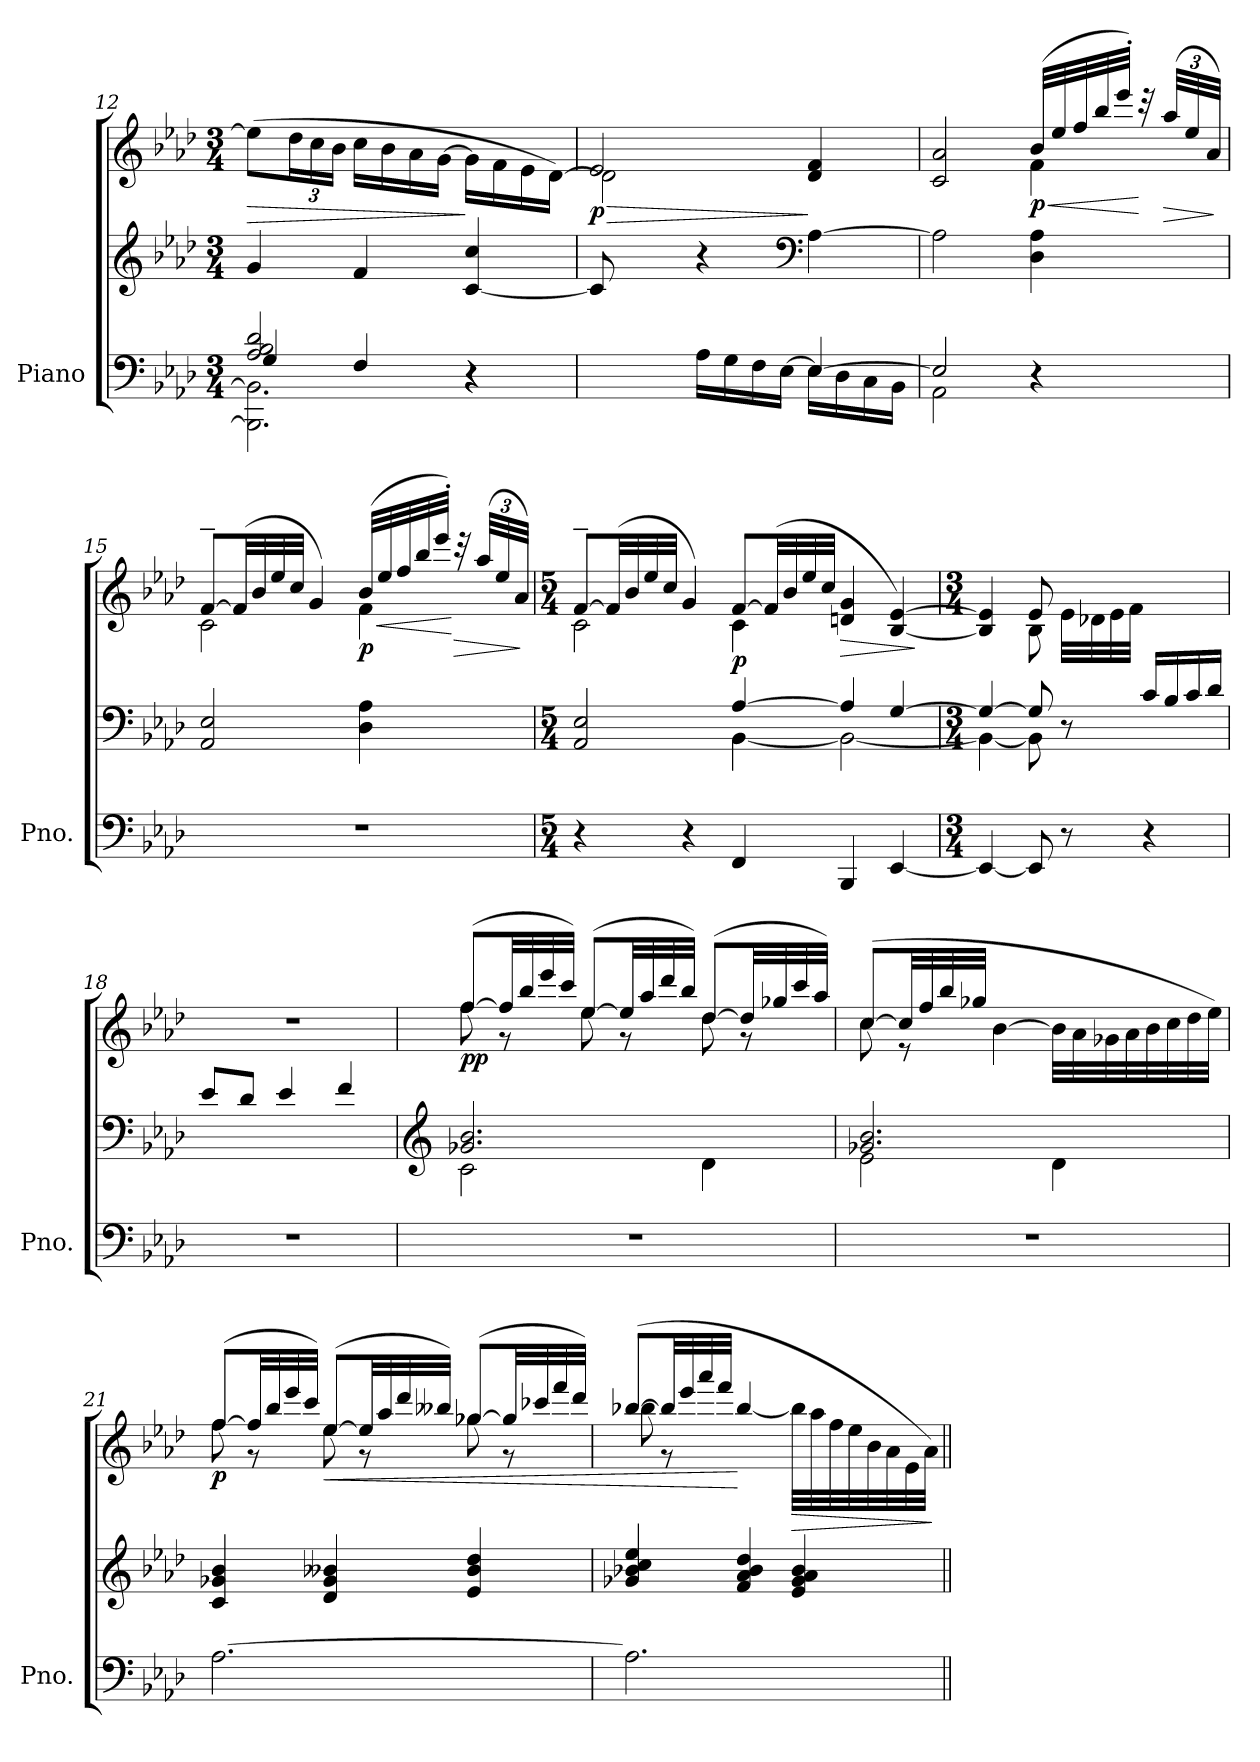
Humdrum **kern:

**kern	**kern	**kern	**dynam
*part1	*part1	*part1	*part1
*staff3	*staff2	*staff1	*staff1/2/3
*I"Piano	*	*	*
*I'Pno.	*	*	*
!!LO:LB:g=z
*clefF4	*clefG2	*clefG2	*
*k[b-e-a-d-]	*k[b-e-a-d-]	*k[b-e-a-d-]	*
*M3/4	*M3/4	*M3/4	*
=12	=12	=12	=12
*^	*	*	*
*	*^	*	*	*
!	!	!	!	!	!LO:HP:b
2.BBB-\] 2.BB-\]	2A-/ 2B-/ 2d-/	(>4G/	4g/	(>8ee-\L]	>
*	*	*	*	*Xbrackettup	*
.	.	.	.	24dd-\L	.
.	.	.	.	24cc\	.
.	.	.	.	24b-\JJ	.
.	.	4F/	4f/	16cc\LL	.
.	.	.	.	16b-\	.
.	.	.	.	16a-\	.
.	.	.	.	[16g\JJ	.
.	4r	4r	[4c/ 4cc/	16g\LL]	]
.	.	.	.	16f\	.
.	.	.	.	16e-\	.
.	.	.	.	[16d-\JJ)	.
=13	=13	=13	=13	=13	=13
!	!	!	!	!	!LO:HP:b
*	*	*	*	*^	*
!	!	!	!	!	!	!LO:DY:n=1:b
2ryy	8ryy	4ryy	8c/L]	2e-/	2d-\]	> p
*	*Xbrackettup	*	*	*	*	*
.	24B-/L	.	8ryy	.	.	.
.	24A-/	.	.	.	.	.
.	24G/JJ	.	.	.	.	.
.	2ryy	16A-\LL	4r	.	.	.
.	.	16G\	.	.	.	.
.	.	16F\	.	.	.	.
.	.	[16E-\JJ	.	.	.	.
*	*	*	*clefF4	*	*	*
16E-\LL	.	4E-/_	[4A-\	4d-/ 4f/	4ryy	]
16D-\	.	.	.	.	.	.
16C\	.	.	.	.	.	.
16BB-\JJ	.	.	.	.	.	.
*	*v	*v	*	*	*	*
=14	=14	=14	=14	=14	=14
2AA-\	2E-/]	2A-\]	2c/ 2a-/)	2ryy	.
!	!	!	!	!	!LO:HP:b
!	!	!	!	!	!LO:DY:n=1:b
4ryy	4r	4D-\ 4A-\	(>32b-/LLL	4f\	< p
.	.	.	32ee-/	.	.
.	.	.	32ff/	.	.
.	.	.	32bb-/	.	.
.	.	.	32eee-'/JJJ)	.	.
.	.	.	32r	.	[
!	!	!	!	!	!LO:HP:b
.	.	.	(<48aa-/LLL	.	>
.	.	.	48ee-/	.	.
.	.	.	48a-/JJJ)	.	.
*v	*v	*	*v	*v	*
.	.	.	]
!!LO:PB:g=z
=15	=15	=15	=15
*	*	*^	*
2.r	2AA-/ 2E-/	[8f~/L	2c\	.
.	.	(<32f/LL]	.	.
.	.	32b-/	.	.
.	.	32ee-/	.	.
.	.	32cc/JJJ	.	.
.	.	4g/)	.	.
!	!	!	!	!LO:HP:b
!	!	!	!	!LO:DY:n=1:b
.	4D-\ 4A-\	(>32b-/LLL	4f\	< p
.	.	32ee-/	.	.
.	.	32ff/	.	.
.	.	32bb-/	.	.
.	.	32eee-'/JJJ)	.	.
!	!	!	!	!LO:HP:n=1:b
.	.	32r	.	[ >
.	.	(<48aa-/LLL	.	.
.	.	48ee-/	.	.
.	.	48a-/JJJ)	.	.
*	*	*v	*v	*
.	.	.	]
=16	=16	=16	=16
*M5/4	*M5/4	*M5/4	*
*	*^	*^	*
4r	2AA-/ 2E-/	2ryy	[8f~/L	2c\	.
.	.	.	(<32f/LL]	.	.
.	.	.	32b-/	.	.
.	.	.	32ee-/	.	.
.	.	.	32cc/JJJ	.	.
4r	.	.	4g/)	.	.
!	!	!	!	!	!LO:DY:b
4FF/	[4A-/	[4BB-\	[8f/L	4c\	p
.	.	.	(<32f/LL]	.	.
.	.	.	32b-/	.	.
.	.	.	32ee-/	.	.
.	.	.	32cc/JJJ	.	.
!	!	!	!	!	!LO:HP:b
4BBB-/	4A-/]	2BB-\_	4dn/ 4g/	2ryy	>
[4EE-/	[4G/	.	[4B-/ [4e-/)	.	.
*	*v	*v	*	*	*
*	*	*v	*v	*
.	.	.	]
=17	=17	=17	=17
*M3/4	*M3/4	*M3/4	*
*	*^	*^	*
4EE-/_	4G/_	4BB-\_	4B-/] 4e-/]	4ryy	.
8EE-/]	8G/]	8BB-\]	8e-/	8B-\	.
8r	8r	4.ryy	(>32e-\LLL	4.ryy	.
.	.	.	32d-X\	.	.
.	.	.	32e-\	.	.
.	.	.	32f\JJJ	.	.
4r	16c/LL	.	8ryy	.	.
.	16B-/	.	.	.	.
.	16c/	.	8ryy	.	.
.	16d-/JJ	.	.	.	.
*	*v	*v	*	*	*
*	*	*v	*v	*
!!LO:LB:g=z
=18	=18	=18	=18
2.r	8e-/L	2.r	.
.	8d-/J	.	.
.	4e-/	.	.
.	4f/)	.	.
=19	=19	=19	=19
*	*clefG2	*	*
*	*^	*^	*
!	!	!	!	!	!LO:DY:b
2.r	2.g-X/ 2.b-/	2c\	(>[8ff/L	8ff\	pp
.	.	.	32ff/LL]	8r	.
.	.	.	32bb-/	.	.
.	.	.	32eee-/	.	.
.	.	.	32ccc/JJJ)	.	.
.	.	.	(>[8ee-/L	8ee-\	.
.	.	.	32ee-/LL]	8r	.
.	.	.	32aa-/	.	.
.	.	.	32ddd-/	.	.
.	.	.	32bb-/JJJ)	.	.
.	.	4d-\	(>[8dd-/L	8dd-\	.
.	.	.	32dd-/LL]	8r	.
.	.	.	32gg-X/	.	.
.	.	.	32ccc/	.	.
.	.	.	32aa-/JJJ)	.	.
=20	=20	=20	=20	=20	=20
2.r	2.g-X/ 2.b-/	2e-\	(>[8cc/L	8cc\	.
.	.	.	32cc/LL]	8r	.
.	.	.	32ff/	.	.
.	.	.	32bb-/	.	.
.	.	.	32gg-X/JJJ	.	.
.	.	.	[4b-\	2ryy	.
.	.	4d-\	32b-\LLL]	.	.
.	.	.	32a-\	.	.
.	.	.	32g-X\	.	.
.	.	.	32a-\	.	.
.	.	.	32b-\	.	.
.	.	.	32cc\	.	.
.	.	.	32dd-\	.	.
.	.	.	32ee-\JJJ)	.	.
*	*v	*v	*	*	*
!!LO:LB:g=z	!!
=21	=21	=21	=21	=21
!	!	!	!	!LO:DY:b
[2.A-\	4c/ 4g-X/ 4b-/	(>[8ff/L	8ff\	p
.	.	32ff/LL]	8r	.
.	.	32bb-/	.	.
.	.	32eee-/	.	.
.	.	32ccc/JJJ)	.	.
!	!	!	!	!LO:HP:b
.	4d-/ 4g-/ 4b--X/	(>[8ee-/L	8ee-\	<
.	.	32ee-/LL]	8r	.
.	.	32aa-/	.	.
.	.	32ddd-/	.	.
.	.	32bb--X/JJJ)	.	.
.	4e-/ 4b--/ 4dd-/	(>[8gg-X/L	8gg-\	.
.	.	32gg-/LL]	8r	.
.	.	32ccc-X/	.	.
.	.	32fff/	.	.
.	.	32ddd-/JJJ)	.	.
=22	=22	=22	=22	=22
2.A-\]	4g-X/ 4b-X/ 4cc/ 4ee-/	(>[8bb-X/L	8bb-\	.
.	.	32bb-/LL]	8r	.
.	.	32eee-/	.	.
.	.	32aaa-/	.	.
.	.	32fff/JJJ	.	.
.	4f/ 4a-/ 4b-/ 4dd-/	[4bb-/	2ryy	[
!	!	!	!	!LO:HP:b
.	4e-/ 4g-/ 4a-/ 4b-/	32bb-\LLL]	.	>
.	.	32aa-\	.	.
.	.	32ff\	.	.
.	.	32ee-\	.	.
.	.	32b-\	.	.
.	.	32a-\	.	.
.	.	32e-\	.	.
.	.	32a-\JJJ)	.	.
*	*	*v	*v	*
.	.	.	]
=||	=||	=||	=||
*-	*-	*-	*-
